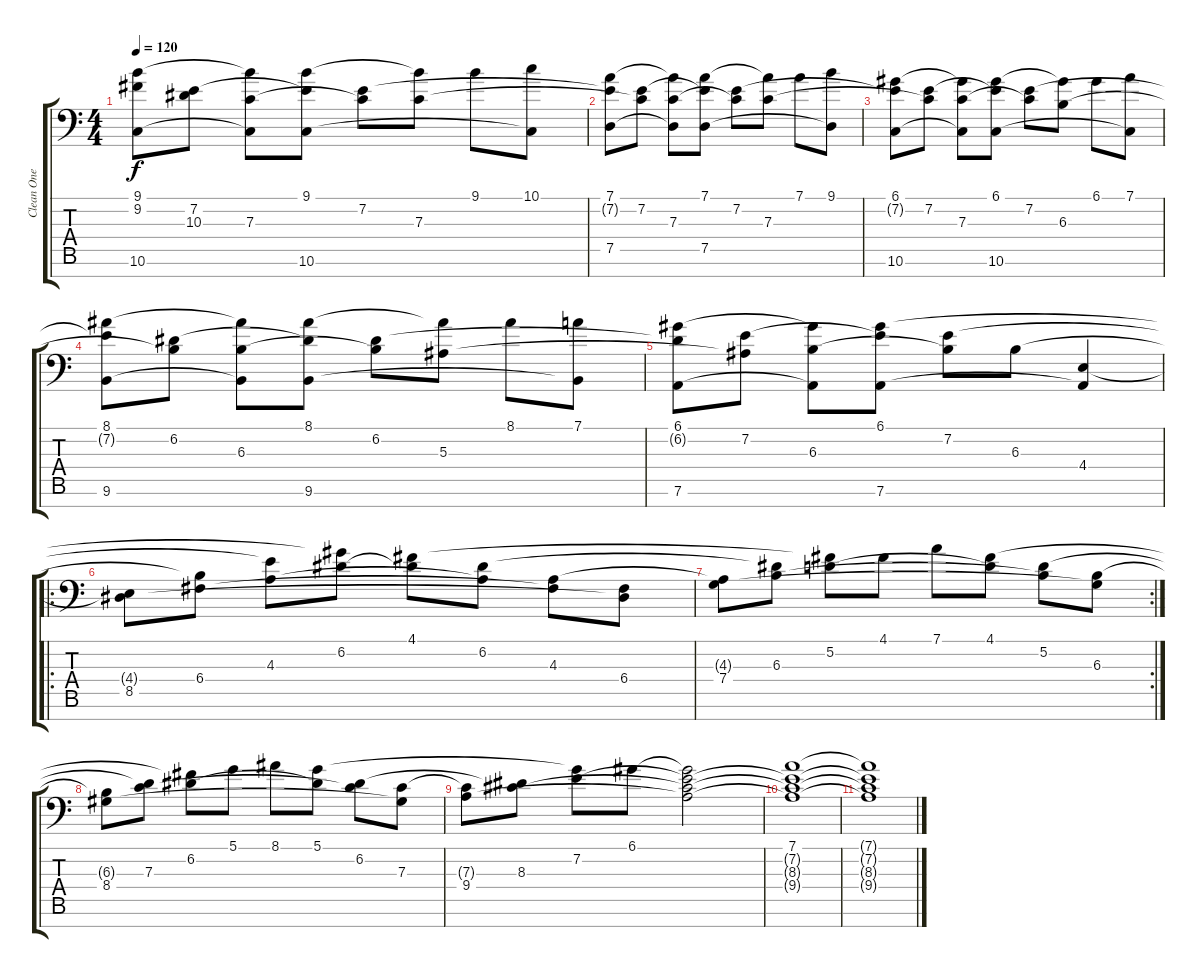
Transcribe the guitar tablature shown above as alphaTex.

\track ("Clean One (Boost)" "Clean One ") {instrument fx7echoes}
\staff {score tabs}
\tuning (D4 A3 F3 C3 G2 D2 A1) {hide}
\ts (4 4)
\tempo 120
\clef f4
\ks c
(9.1 9.2{t} 10.6).8{dy f} (7.2 10.3{t}).8 (9.1{t} 7.3 10.6{t}).8 (9.1 7.2{t} 10.6).8 (7.2 7.3{t}).8 (9.1{t} 7.3).8 9.1.8 (10.1 10.6{t}).8 |
(7.1 7.2{t} 7.5).8 (7.2 7.3{t}).8 (7.1{t} 7.3 7.5{t}).8 (7.1 7.2{t} 7.5).8 (7.2 7.3{t}).8 (7.1{t} 7.3).8 7.1.8 (9.1 7.5{t}).8 |
(6.1 7.2{t} 10.6).8 (7.2 7.3{t}).8 (6.1{t} 7.3 10.6{t}).8 (6.1 7.2{t} 10.6).8 (7.2 7.3{t}).8 (6.1{t} 6.3).8 6.1.8 (7.1 10.6{t}).8 |
(8.1 7.2{t} 9.6).8 (6.2 6.3{t}).8 (8.1{t} 6.3 9.6{t}).8 (8.1 6.2{t} 9.6).8 (6.2 6.3{t}).8 (8.1{t} 5.3).8 8.1.8 (7.1 9.6{t}).8 |
(6.1 6.2{t} 7.6).8 (7.2 5.3{t}).8 (6.1{t} 6.3 7.6{t}).8 (6.1 7.2{t} 7.6).8 (7.2 6.3{t}).8 6.3.8 (4.4 7.6{t}).4 |
\ro
(4.4{t} 8.5).8 (6.3{t} 6.4).8 (7.2{t} 4.3).8 (6.1{t} 6.2).8 (4.1 6.2{t}).8 (6.2 4.3{t}).8 (4.3 6.4{t}).8 (6.4 8.5{t}).8 |
\rc 2
(4.3{t} 7.4).8 (6.2{t} 6.3).8 (4.1{t} 5.2).8 4.1.8 7.1.8 (4.1 5.2{t}).8 (5.2 6.3{t}).8 (6.3 7.4{t}).8 |
(6.3{t} 8.4).8 (5.2{t} 7.3).8 (4.1{t} 6.2).8 5.1.8 8.1.8 (5.1 6.2{t}).8 (6.2 7.3{t}).8 (7.3 8.4{t}).8 |
(7.3{t} 9.4).8 (6.2{t} 8.3).8 (5.1{t} 7.2).8 6.1.8 (6.1{t} 7.2{t} 8.3{t} 9.4{t}).2 |
(7.1 7.2{t} 8.3{t} 9.4{t}).1 |
(7.1{t} 7.2{t} 8.3{t} 9.4{t}).1
